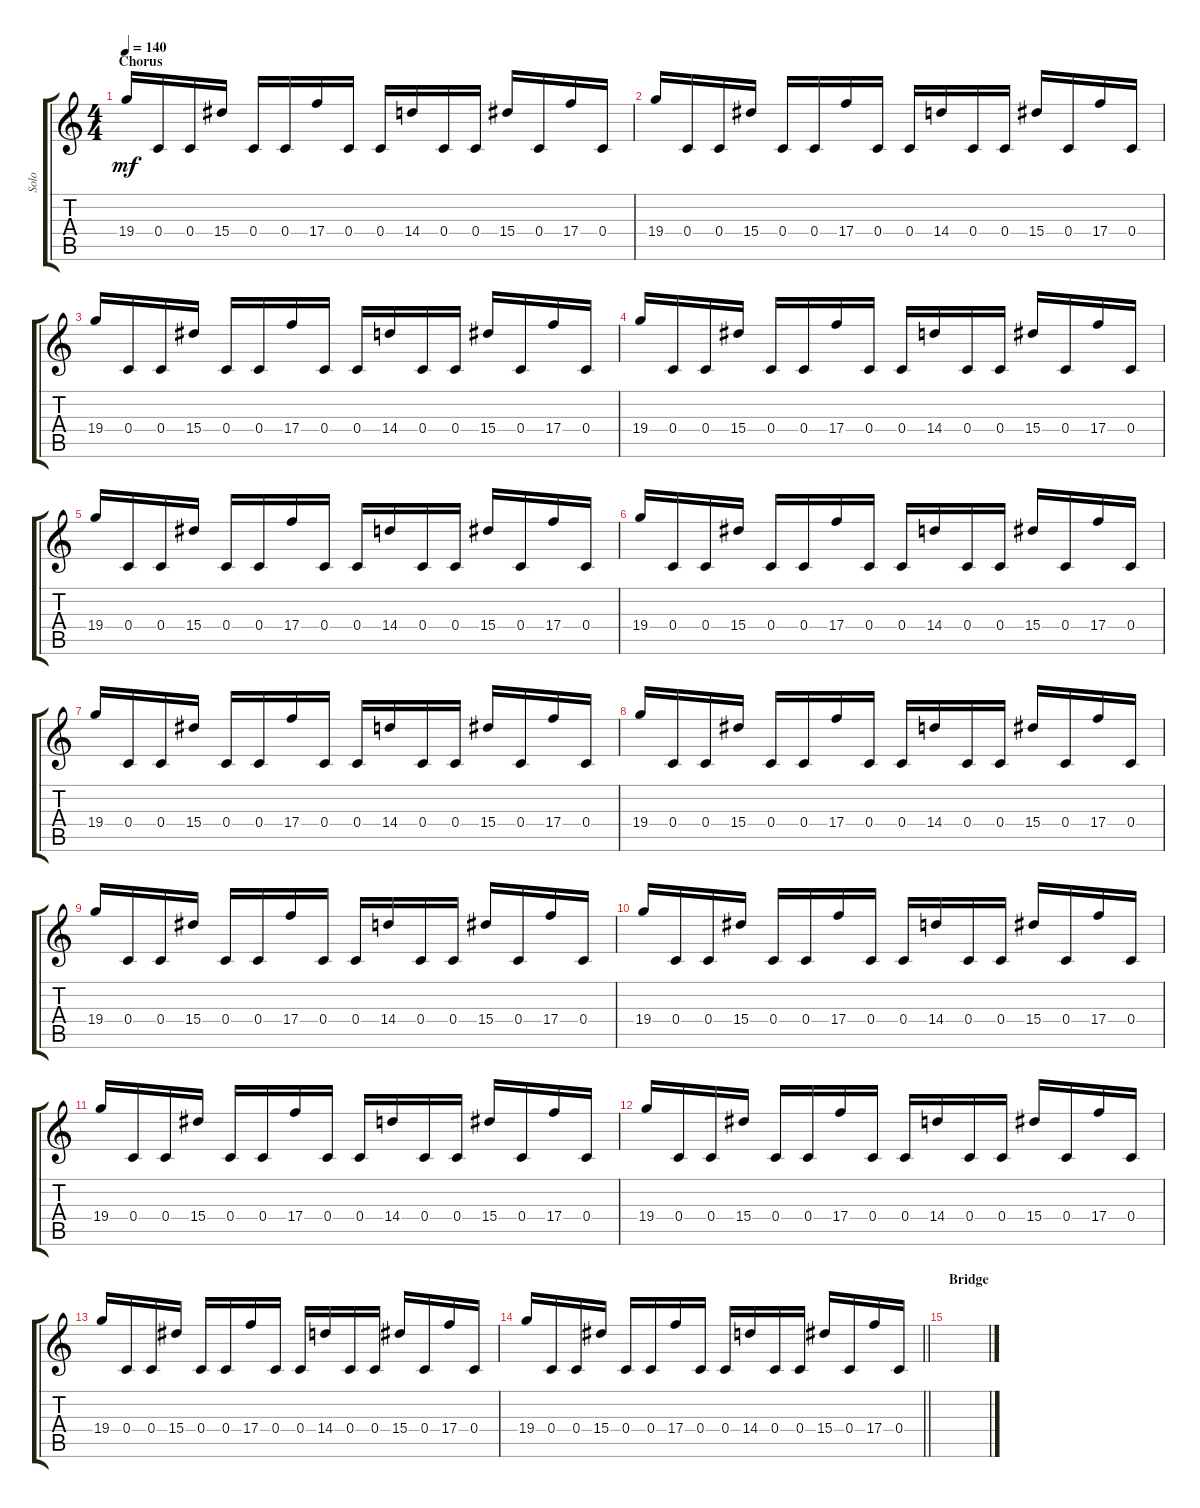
\track ("Solo" "Solo") {instrument overdrivenguitar}
\staff {score tabs}
\tuning (D4 A3 F3 C3 G2 C2) {hide}
\ts (4 4)
\section ("" "Chorus")
\tempo 140
\clef g2
\ks c
19.4.16{dy mf} 0.4.16 0.4.16 15.4.16 0.4.16 0.4.16 17.4.16 0.4.16 0.4.16 14.4.16 0.4.16 0.4.16 15.4.16 0.4.16 17.4.16 0.4.16 |
19.4.16 0.4.16 0.4.16 15.4.16 0.4.16 0.4.16 17.4.16 0.4.16 0.4.16 14.4.16 0.4.16 0.4.16 15.4.16 0.4.16 17.4.16 0.4.16 |
19.4.16 0.4.16 0.4.16 15.4.16 0.4.16 0.4.16 17.4.16 0.4.16 0.4.16 14.4.16 0.4.16 0.4.16 15.4.16 0.4.16 17.4.16 0.4.16 |
19.4.16 0.4.16 0.4.16 15.4.16 0.4.16 0.4.16 17.4.16 0.4.16 0.4.16 14.4.16 0.4.16 0.4.16 15.4.16 0.4.16 17.4.16 0.4.16 |
19.4.16 0.4.16 0.4.16 15.4.16 0.4.16 0.4.16 17.4.16 0.4.16 0.4.16 14.4.16 0.4.16 0.4.16 15.4.16 0.4.16 17.4.16 0.4.16 |
19.4.16 0.4.16 0.4.16 15.4.16 0.4.16 0.4.16 17.4.16 0.4.16 0.4.16 14.4.16 0.4.16 0.4.16 15.4.16 0.4.16 17.4.16 0.4.16 |
19.4.16 0.4.16 0.4.16 15.4.16 0.4.16 0.4.16 17.4.16 0.4.16 0.4.16 14.4.16 0.4.16 0.4.16 15.4.16 0.4.16 17.4.16 0.4.16 |
19.4.16 0.4.16 0.4.16 15.4.16 0.4.16 0.4.16 17.4.16 0.4.16 0.4.16 14.4.16 0.4.16 0.4.16 15.4.16 0.4.16 17.4.16 0.4.16 |
19.4.16 0.4.16 0.4.16 15.4.16 0.4.16 0.4.16 17.4.16 0.4.16 0.4.16 14.4.16 0.4.16 0.4.16 15.4.16 0.4.16 17.4.16 0.4.16 |
19.4.16 0.4.16 0.4.16 15.4.16 0.4.16 0.4.16 17.4.16 0.4.16 0.4.16 14.4.16 0.4.16 0.4.16 15.4.16 0.4.16 17.4.16 0.4.16 |
19.4.16 0.4.16 0.4.16 15.4.16 0.4.16 0.4.16 17.4.16 0.4.16 0.4.16 14.4.16 0.4.16 0.4.16 15.4.16 0.4.16 17.4.16 0.4.16 |
19.4.16 0.4.16 0.4.16 15.4.16 0.4.16 0.4.16 17.4.16 0.4.16 0.4.16 14.4.16 0.4.16 0.4.16 15.4.16 0.4.16 17.4.16 0.4.16 |
19.4.16 0.4.16 0.4.16 15.4.16 0.4.16 0.4.16 17.4.16 0.4.16 0.4.16 14.4.16 0.4.16 0.4.16 15.4.16 0.4.16 17.4.16 0.4.16 |
\barLineRight lightlight
19.4.16 0.4.16 0.4.16 15.4.16 0.4.16 0.4.16 17.4.16 0.4.16 0.4.16 14.4.16 0.4.16 0.4.16 15.4.16 0.4.16 17.4.16 0.4.16 |
\section ("" "Bridge")
